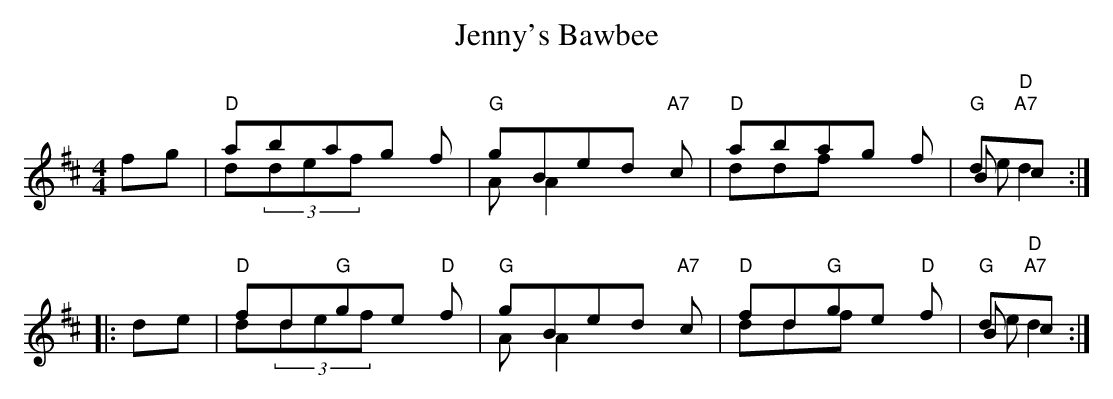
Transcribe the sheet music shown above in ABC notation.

X:1
T:Jenny's Bawbee
M:4/4
L:1/8
K:D
fg|"D"abag f&lt;d(3def|"G"gBed "A7"c&lt;AA2|\
"D"abag f&lt;ddf|"G"B&lt;d"A7"c&lt;e "D"d2:|!
|:de|"D"fd"G"ge "D"f&lt;d(3def|"G"gBed "A7"c&lt;AA2|\
"D"fd"G"ge "D"f&lt;ddf|"G"B&lt;d"A7"c&lt;e "D"d2:|
